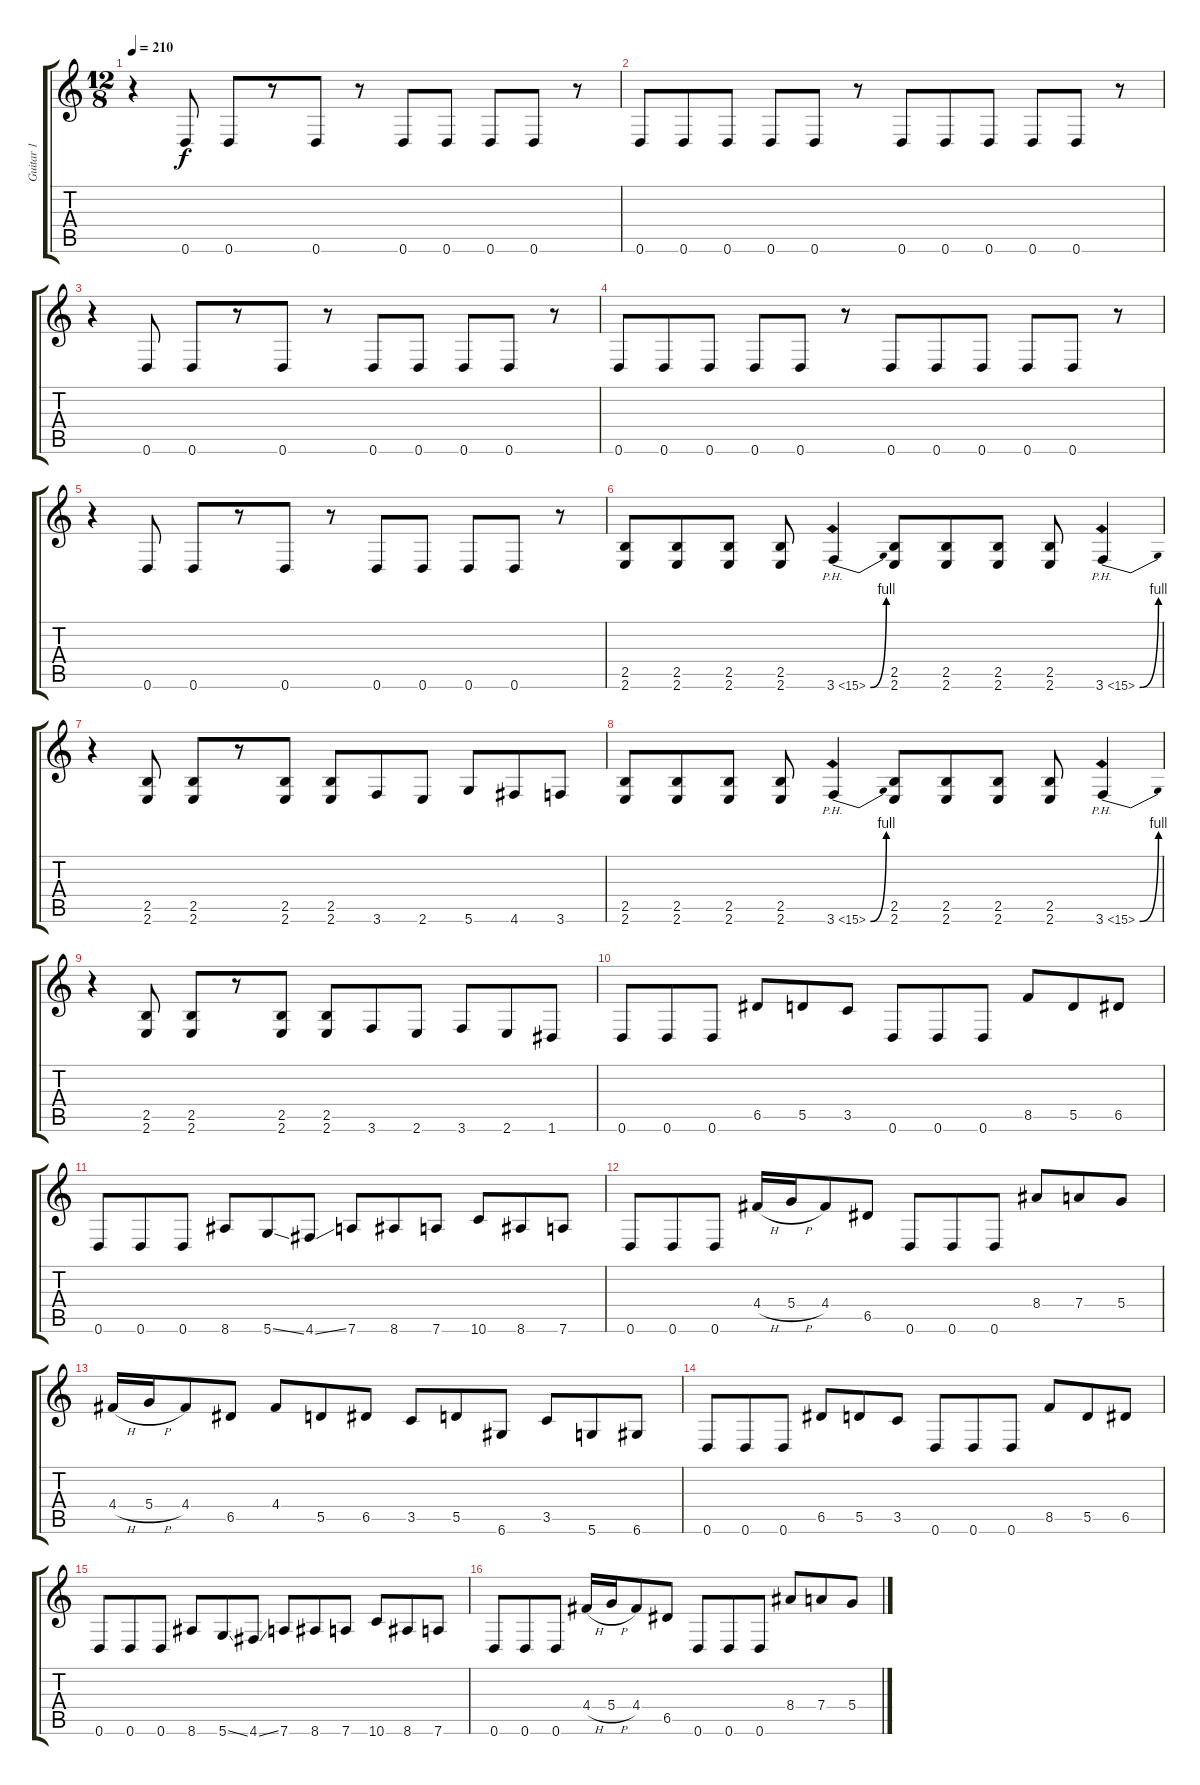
\track ("Guitar 1" "Guitar 1") {instrument distortionguitar}
\staff {score tabs}
\tuning (E4 B3 G3 D3 A2 D2) {hide}
\ts (12 8)
\tempo 210
\clef g2
\ks c
r.4{dy f} 0.6.8 0.6.8 r.8 0.6.8 r.8 0.6.8 0.6.8 0.6.8 0.6.8 r.8 |
0.6.8 0.6.8 0.6.8 0.6.8 0.6.8 r.8 0.6.8 0.6.8 0.6.8 0.6.8 0.6.8 r.8 |
r.4 0.6.8 0.6.8 r.8 0.6.8 r.8 0.6.8 0.6.8 0.6.8 0.6.8 r.8 |
0.6.8 0.6.8 0.6.8 0.6.8 0.6.8 r.8 0.6.8 0.6.8 0.6.8 0.6.8 0.6.8 r.8 |
r.4 0.6.8 0.6.8 r.8 0.6.8 r.8 0.6.8 0.6.8 0.6.8 0.6.8 r.8 |
(2.5 2.6).8 (2.5 2.6).8 (2.5 2.6).8 (2.5 2.6).8 3.6{be (bend 0 0 60 4) ph 12}.4 (2.5 2.6).8 (2.5 2.6).8 (2.5 2.6).8 (2.5 2.6).8 3.6{be (bend 0 0 60 4) ph 12}.4 |
r.4 (2.5 2.6).8 (2.5 2.6).8 r.8 (2.5 2.6).8 (2.5 2.6).8 3.6.8 2.6.8 5.6.8 4.6.8 3.6.8 |
(2.5 2.6).8 (2.5 2.6).8 (2.5 2.6).8 (2.5 2.6).8 3.6{be (bend 0 0 60 4) ph 12}.4 (2.5 2.6).8 (2.5 2.6).8 (2.5 2.6).8 (2.5 2.6).8 3.6{be (bend 0 0 60 4) ph 12}.4 |
r.4 (2.5 2.6).8 (2.5 2.6).8 r.8 (2.5 2.6).8 (2.5 2.6).8 3.6.8 2.6.8 3.6.8 2.6.8 1.6.8 |
0.6.8 0.6.8 0.6.8 6.5.8 5.5.8 3.5.8 0.6.8 0.6.8 0.6.8 8.5.8 5.5.8 6.5.8 |
0.6.8 0.6.8 0.6.8 8.6.8 5.6{ss}.8 4.6{ss}.8 7.6.8 8.6.8 7.6.8 10.6.8 8.6.8 7.6.8 |
0.6.8 0.6.8 0.6.8 4.4{h}.16 5.4{h}.16 4.4.8 6.5.8 0.6.8 0.6.8 0.6.8 8.4.8 7.4.8 5.4.8 |
4.4{h}.16 5.4{h}.16 4.4.8 6.5.8 4.4.8 5.5.8 6.5.8 3.5.8 5.5.8 6.6.8 3.5.8 5.6.8 6.6.8 |
0.6.8 0.6.8 0.6.8 6.5.8 5.5.8 3.5.8 0.6.8 0.6.8 0.6.8 8.5.8 5.5.8 6.5.8 |
0.6.8 0.6.8 0.6.8 8.6.8 5.6{ss}.8 4.6{ss}.8 7.6.8 8.6.8 7.6.8 10.6.8 8.6.8 7.6.8 |
0.6.8 0.6.8 0.6.8 4.4{h}.16 5.4{h}.16 4.4.8 6.5.8 0.6.8 0.6.8 0.6.8 8.4.8 7.4.8 5.4.8
